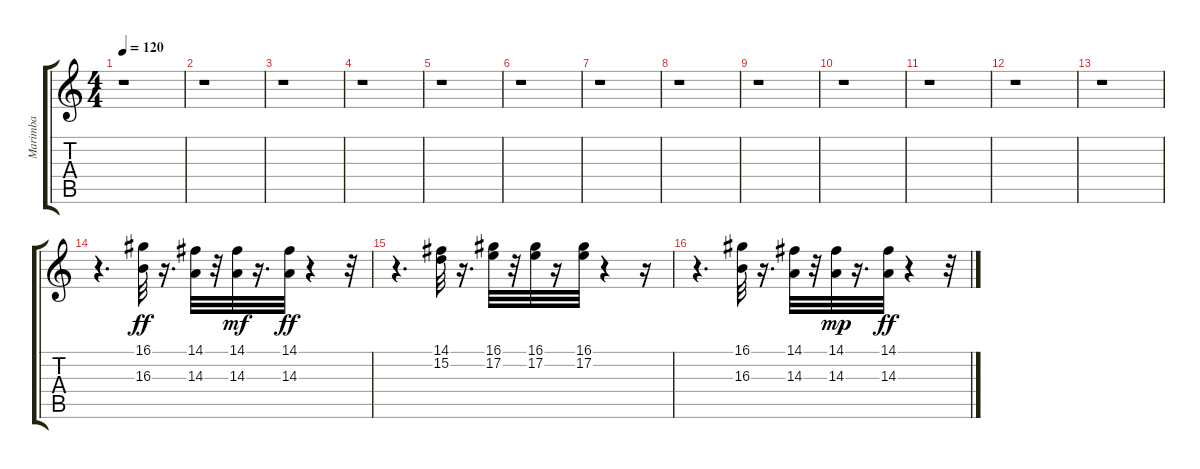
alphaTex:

\track ("Marimba             " "Marimba   ") {instrument marimba}
\staff {score tabs}
\tuning (E4 B3 G3 D3 A2 E2) {hide}
\ts (4 4)
\tempo 120
\clef g2
\ks c
r.1{dy ff} |
r.1 |
r.1 |
r.1 |
r.1 |
r.1 |
r.1 |
r.1 |
r.1 |
r.1 |
r.1 |
r.1 |
r.1 |
r.4{d} (16.1 16.3).32 r.16{d} (14.1 14.3).32 r.32 (14.1 14.3).32{dy mf} r.16{d} (14.1 14.3).32{dy ff} r.4 r.32 |
r.4{d} (14.1 15.2).32 r.16{d} (16.1 17.2).32 r.32 (16.1 17.2).32 r.16 (16.1 17.2).32 r.4 r.16 |
r.4{d} (16.1 16.3).32 r.16{d} (14.1 14.3).32 r.32 (14.1 14.3).32{dy mp} r.16{d} (14.1 14.3).32{dy ff} r.4 r.32
